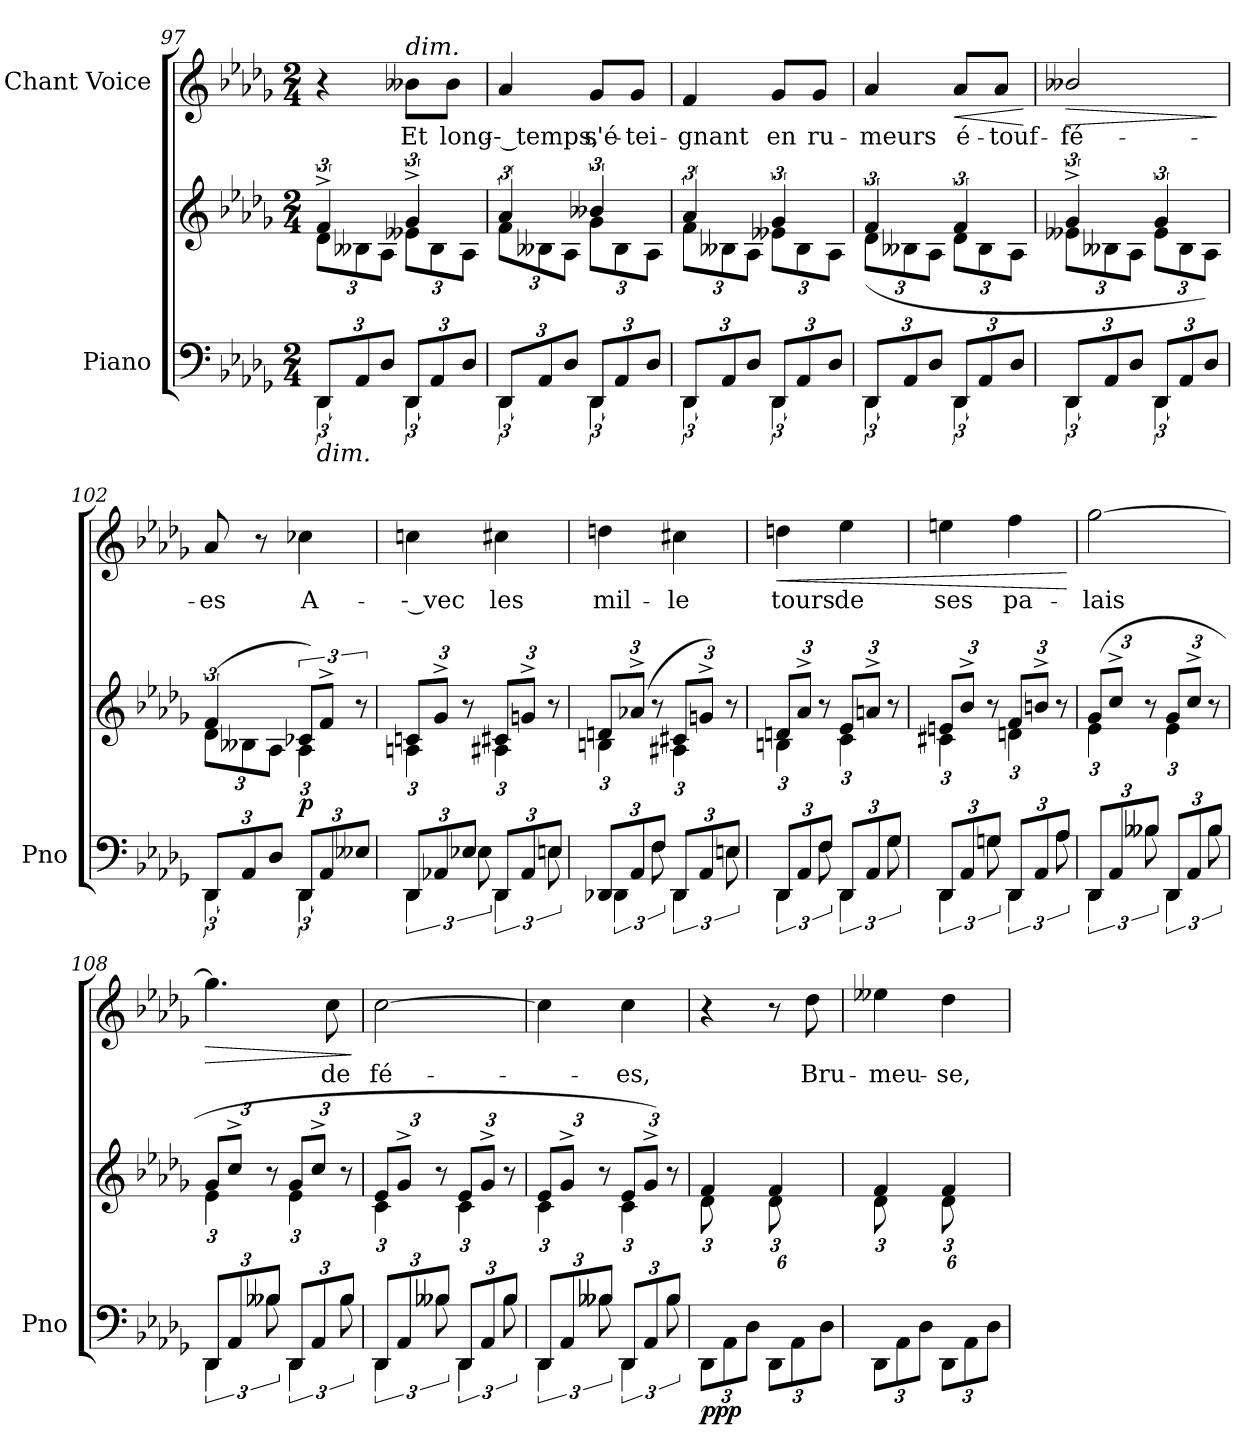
**kern	**kern	**dynam	**kern	**text	**dynam
*part2	*part2	*part2	*part1	*part1	*part1
*staff3	*staff2	*staff2/3	*staff1	*staff1	*staff1
*I"Piano	*	*	*I"Chant Voice	*	*
*I'Pno	*	*	*	*	*
*clefF4	*clefG2	*	*clefG2	*	*
*k[b-e-a-d-g-]	*k[b-e-a-d-g-]	*	*k[b-e-a-d-g-]	*	*
*M2/4	*M2/4	*	*M2/4	*	*
=97	=97	=97	=97	=97	=97
*^	*^	*	*	*	*
*Xbrackettup	*brackettup	*	*Xbrackettup	*	*	*	*
!LO:TX:b:i:t=dim.	!	!	!	!	!	!	!
12DD-/L	6DD-\	6f^/	12d-\L	.	4r	.	.
12AA-/	.	.	12B--X\	.	.	.	.
12D-/J	12ryy	12ryy	12A-\J	.	.	.	.
*Xbrackettup	*brackettup	*brackettup	*Xbrackettup	*	*	*	*
!	!	!	!	!	!LO:TX:a:i:t=dim.	!	!
12DD-/L	6DD-\	6g-^/	12e--X\L	.	8b--X\L	Et	.
12AA-/	.	.	12B--\	.	.	.	.
.	.	.	.	.	8b--\J	long-	.
12D-/J	12ryy	12ryy	12A-\J	.	.	.	.
=98	=98	=98	=98	=98	=98	=98	=98
*Xbrackettup	*brackettup	*brackettup	*Xbrackettup	*	*	*	*
12DD-/L	6DD-\	6a-/	12f\L	.	4a-/	-- temps,	.
12AA-/	.	.	12B--X\	.	.	.	.
12D-/J	12ryy	12ryy	12A-\J	.	.	.	.
*Xbrackettup	*brackettup	*brackettup	*Xbrackettup	*	*	*	*
12DD-/L	6DD-\	6b--X/	12g-\L	.	8g-/L	s'é-	.
12AA-/	.	.	12B--\	.	.	.	.
.	.	.	.	.	8g-/J	-tei-	.
12D-/J	12ryy	12ryy	12A-\J	.	.	.	.
=99	=99	=99	=99	=99	=99	=99	=99
*Xbrackettup	*brackettup	*brackettup	*Xbrackettup	*	*	*	*
12DD-/L	6DD-\	6a-/	12f\L	.	4f/	-gnant	.
12AA-/	.	.	12B--X\	.	.	.	.
12D-/J	12ryy	12ryy	12A-\J	.	.	.	.
*Xbrackettup	*brackettup	*brackettup	*Xbrackettup	*	*	*	*
12DD-/L	6DD-\	6g-/	12e--X\L	.	8g-/L	en	.
12AA-/	.	.	12B--\	.	.	.	.
.	.	.	.	.	8g-/J	ru-	.
12D-/J	12ryy	12ryy	12A-\J	.	.	.	.
=100	=100	=100	=100	=100	=100	=100	=100
*Xbrackettup	*brackettup	*brackettup	*Xbrackettup	*	*	*	*
12DD-/L	6DD-\	6f/	(>12d-\L	.	4a-/	-meurs	.
12AA-/	.	.	12B--X\	.	.	.	.
12D-/J	12ryy	12ryy	12A-\J	.	.	.	.
*Xbrackettup	*brackettup	*brackettup	*Xbrackettup	*	*	*	*
!	!	!	!	!	!	!	!LO:HP:b
12DD-/L	6DD-\	6f/	12d-\L	.	8a-/L	é-	<
12AA-/	.	.	12B--\	.	.	.	.
.	.	.	.	.	8a-/J	-touf-	.
12D-/J	12ryy	12ryy	12A-\J	.	.	.	.
*v	*v	*	*	*	*	*	*
*	*v	*v	*	*	*	*
.	.	.	.	.	[
=101	=101	=101	=101	=101	=101
*^	*^	*	*	*	*
*Xbrackettup	*brackettup	*brackettup	*Xbrackettup	*	*	*	*
!	!	!	!	!	!	!	!LO:HP:b
12DD-/L	6DD-\	6g-^/	12e--X\L	.	2b--X/	-fé-	>
12AA-/	.	.	12B--X\	.	.	.	.
12D-/J	12ryy	12ryy	12A-\J	.	.	.	.
*Xbrackettup	*brackettup	*brackettup	*Xbrackettup	*	*	*	*
12DD-/L	6DD-\	6g-/	12e--\L	.	.	.	.
12AA-/	.	.	12B--\	.	.	.	.
12D-/J	12ryy	12ryy	12A-\J)	.	.	.	.
*v	*v	*	*	*	*	*	*
*	*v	*v	*	*	*	*
.	.	.	.	.	]
=102	=102	=102	=102	=102	=102
*^	*^	*	*	*	*
*Xbrackettup	*brackettup	*brackettup	*Xbrackettup	*	*	*	*
12DD-/L	6DD-\	(6f/	12d-\L	.	8a-/	-es	.
12AA-/	.	.	12B--X\	.	.	.	.
.	.	.	.	.	8r	.	.
12D-/J	12ryy	12ryy	12A-\J	.	.	.	.
*Xbrackettup	*brackettup	*brackettup	*	*	*	*	*
!	!	!	!	!LO:DY:b	!	!	!
12DD-/L	6DD-\	12c-X/L)	6A-\	p	4cc-X\	A-	.
12AA-/	.	12f^/J	.	.	.	.	.
12E--X/J	12ryy	12r	12ryy	.	.	.	.
=103	=103	=103	=103	=103	=103	=103	=103
*Xbrackettup	*brackettup	*	*	*	*	*	*
12DD-/L	6DD-\	12cn/L	(<6An\	.	4ccn\	-- vec	.
12AA-X/	.	(12g-^>/J	.	.	.	.	.
12E-X/J	12E-\)	12r	12ryy	.	.	.	.
*Xbrackettup	*brackettup	*	*	*	*	*	*
12DD-/L	6DD-\	12c#X/L	(<6A#X\	.	4cc#X\	les	.
12AA-/	.	(12gn^>/J	.	.	.	.	.
12En/J	12E\	12r	12ryy	.	.	.	.
=104	=104	=104	=104	=104	=104	=104	=104
*Xbrackettup	*brackettup	*	*	*	*	*	*
12DD-X/L	6DD-\	12dn/L	(<6Bn\	.	4ddn\	mil-	.
12AA-/	.	(12a-X^>/J	.	.	.	.	.
12F/J	12F\)	12r	12ryy	.	.	.	.
*Xbrackettup	*brackettup	*	*	*	*	*	*
12DD-/L	6DD-\	12c#X/L	6A#X\	.	4cc#X\	-le	.
12AA-/	.	12gn^>/J)	.	.	.	.	.
12En/J	12E\	12r	12ryy	.	.	.	.
=105	=105	=105	=105	=105	=105	=105	=105
*Xbrackettup	*brackettup	*	*	*	*	*	*
!	!	!	!	!	!	!	!LO:HP:b
12DD-/L	6DD-\	12dn/L	(<6Bn\	.	4ddn\	tours	<
12AA-/	.	(12a-^>/J	.	.	.	.	.
12F/J	12F\)	12r	12ryy	.	.	.	.
*Xbrackettup	*brackettup	*	*	*	*	*	*
12DD-/L	6DD-\	12e-/L	6c\	.	4ee-\	de	.
12AA-/	.	12an^>/J	.	.	.	.	.
12G-/J	12G-\	12r	12ryy	.	.	.	.
=106	=106	=106	=106	=106	=106	=106	=106
*Xbrackettup	*brackettup	*	*	*	*	*	*
12DD-/L	6DD-\	12en/L	6c#X\	.	4een\	ses	.
12AA-/	.	12b-^>/J	.	.	.	.	.
12Gn/J	12G\	12r	12ryy	.	.	.	.
*Xbrackettup	*brackettup	*	*	*	*	*	*
12DD-/L	6DD-\	12f/L	6dn\	.	4ff\	pa-	.
12AA-/	.	12bn^>/J	.	.	.	.	.
12A-/J	12A-\	12r	12ryy	.	.	.	.
*v	*v	*	*	*	*	*	*
*	*v	*v	*	*	*	*
.	.	.	.	.	[
=107	=107	=107	=107	=107	=107
*^	*	*	*	*	*
*Xbrackettup	*brackettup	*	*	*	*	*
*	*	*^	*	*	*	*
12DD-/L	6DD-\	(12g-/L	6e-\	.	[2gg-\	-lais	.
12AA-/	.	12cc^>/J	.	.	.	.	.
12B--X/J	12B--\	12r	12ryy	.	.	.	.
*Xbrackettup	*brackettup	*	*	*	*	*	*
12DD-/L	6DD-\	12g-/L	6e-\	.	.	.	.
12AA-/	.	12cc^>/J	.	.	.	.	.
12B--/J	12B--\	12r	12ryy	.	.	.	.
=108	=108	=108	=108	=108	=108	=108	=108
*Xbrackettup	*brackettup	*	*	*	*	*	*
!	!	!	!	!	!	!	!LO:HP:b
12DD-/L	6DD-\	12g-/L	6e-\	.	4.gg-\]	.	>
12AA-/	.	12cc^>/J	.	.	.	.	.
12B--X/J	12B--\	12r	12ryy	.	.	.	.
*Xbrackettup	*brackettup	*	*	*	*	*	*
12DD-/L	6DD-\	12g-/L	6e-\	.	.	.	.
12AA-/	.	12cc^>/J	.	.	.	.	.
.	.	.	.	.	8cc\	de	.
12B--/J	12B--\	12r	12ryy	.	.	.	.
*v	*v	*	*	*	*	*	*
*	*v	*v	*	*	*	*
.	.	.	.	.	]
=109	=109	=109	=109	=109	=109
*^	*	*	*	*	*
*Xbrackettup	*brackettup	*	*	*	*	*
*	*	*^	*	*	*	*
12DD-/L	6DD-\	12e-/L	6c\	.	[2cc\	fé-	.
12AA-/	.	12g-^>/J	.	.	.	.	.
12B--X/J	12B--\	12r	12ryy	.	.	.	.
*Xbrackettup	*brackettup	*	*	*	*	*	*
12DD-/L	6DD-\	12e-/L	6c\	.	.	.	.
12AA-/	.	12g-^>/J	.	.	.	.	.
12B--/J	12B--\	12r	12ryy	.	.	.	.
=110	=110	=110	=110	=110	=110	=110	=110
*Xbrackettup	*brackettup	*	*	*	*	*	*
12DD-/L	6DD-\	12e-/L	6c\	.	4cc\]	.	.
12AA-/	.	12g-^>/J	.	.	.	.	.
12B--X/J	12B--\	12r	12ryy	.	.	.	.
*Xbrackettup	*brackettup	*	*	*	*	*	*
12DD-/L	6DD-\	12e-/L	6c\	.	4cc\	-es,	.
12AA-/	.	12g-^>/J)	.	.	.	.	.
12B--/J	12B--\	12r	12ryy	.	.	.	.
=111	=111	=111	=111	=111	=111	=111	=111
*	*Xbrackettup	*	*Xbrackettup	*	*	*	*
!	!	!	!	!LO:DY:b=2	!	!	!
12ryy	12DD-\L	4f/	12d-\L	ppp	4r	.	.
12B--X/	12AA-\	.	6ryy	.	.	.	.
12A-/J	12D-\J	.	.	.	.	.	.
12ryy	12DD-\L	4f/	12d-\L	.	8r	.	.
12B--/	12AA-\	.	6ryy	.	.	.	.
.	.	.	.	.	8dd-\	Bru-	.
12A-/J	12D-\J	.	.	.	.	.	.
=112	=112	=112	=112	=112	=112	=112	=112
12ryy	12DD-\L	4f/	12d-\L	.	4ee--X\	-meu-	.
12B--X/	12AA-\	.	6ryy	.	.	.	.
12A-/J	12D-\J	.	.	.	.	.	.
12ryy	12DD-\L	4f/	12d-\L	.	4dd-\	-se,	.
12B--/	12AA-\	.	6ryy	.	.	.	.
12A-/J	12D-\J	.	.	.	.	.	.
*v	*v	*	*	*	*	*	*
*	*v	*v	*	*	*	*
=	=	=	=	=	=
*-	*-	*-	*-	*-	*-
